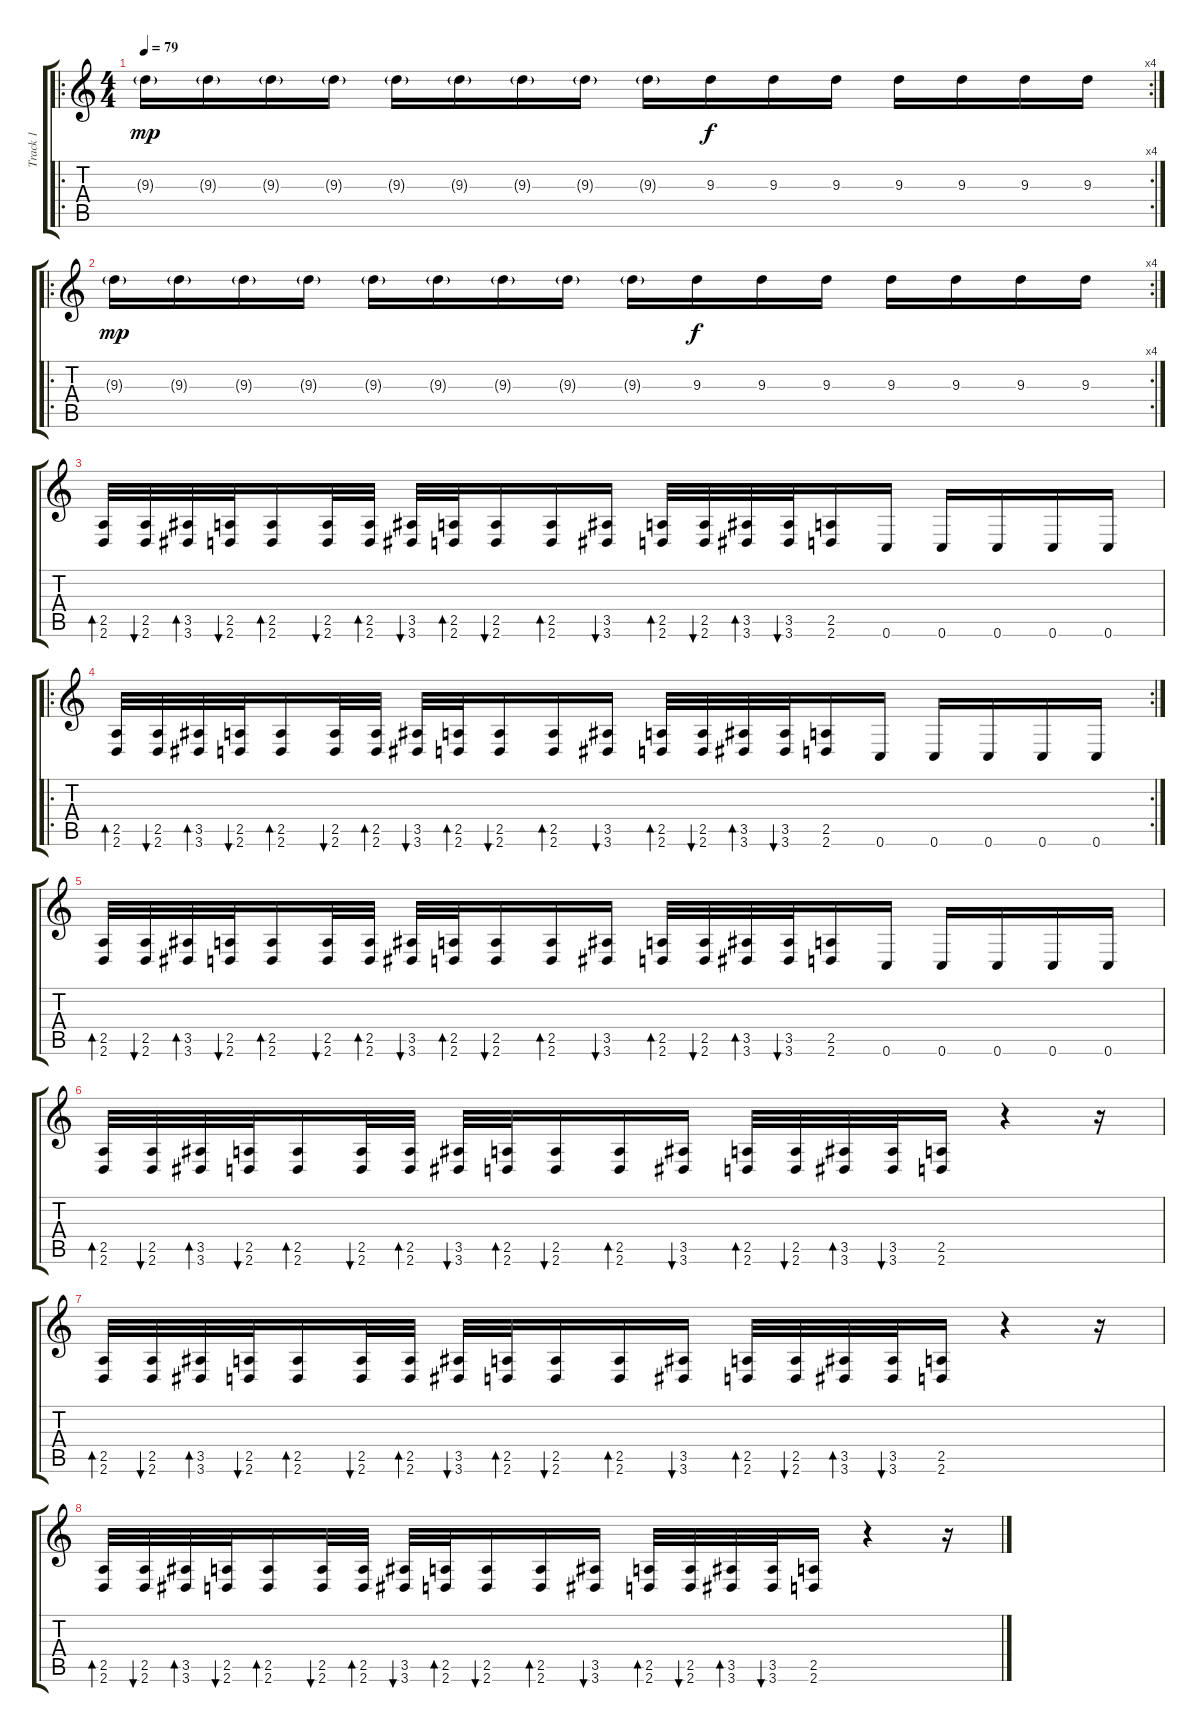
\track ("Track 1" "Track 1") {instrument overdrivenguitar}
\staff {score tabs}
\tuning (D4 A3 F3 C3 G2 C2) {hide}
\ro
\rc 4
\ts (4 4)
\tempo 79
\clef g2
\ks c
9.3{g}.16{dy mp instrument overdrivenguitar} 9.3{g}.16 9.3{g}.16 9.3{g}.16 9.3{g}.16 9.3{g}.16 9.3{g}.16 9.3{g}.16 9.3{g}.16 9.3.16{dy f} 9.3.16 9.3.16 9.3.16 9.3.16 9.3.16 9.3.16 |
\ro
\rc 4
9.3{g}.16{dy mp} 9.3{g}.16 9.3{g}.16 9.3{g}.16 9.3{g}.16 9.3{g}.16 9.3{g}.16 9.3{g}.16 9.3{g}.16 9.3.16{dy f} 9.3.16 9.3.16 9.3.16 9.3.16 9.3.16 9.3.16 |
(2.5 2.6).32{bd 60} (2.5 2.6).32{bu 60} (3.5 3.6).32{bd 60} (2.5 2.6).32{bu 60} (2.5 2.6).16{bd 60} (2.5 2.6).32{bu 60} (2.5 2.6).32{bd 60} (3.5 3.6).32{bu 60} (2.5 2.6).32{bd 60} (2.5 2.6).16{bu 60} (2.5 2.6).16{bd 60} (3.5 3.6).16{bu 60} (2.5 2.6).32{bd 60} (2.5 2.6).32{bu 60} (3.5 3.6).32{bd 60} (3.5 3.6).32{bu 60} (2.5 2.6).16 0.6.16 0.6.16 0.6.16 0.6.16 0.6.16 |
\ro
\rc 2
(2.5 2.6).32{bd 60} (2.5 2.6).32{bu 60} (3.5 3.6).32{bd 60} (2.5 2.6).32{bu 60} (2.5 2.6).16{bd 60} (2.5 2.6).32{bu 60} (2.5 2.6).32{bd 60} (3.5 3.6).32{bu 60} (2.5 2.6).32{bd 60} (2.5 2.6).16{bu 60} (2.5 2.6).16{bd 60} (3.5 3.6).16{bu 60} (2.5 2.6).32{bd 60} (2.5 2.6).32{bu 60} (3.5 3.6).32{bd 60} (3.5 3.6).32{bu 60} (2.5 2.6).16 0.6.16 0.6.16 0.6.16 0.6.16 0.6.16 |
(2.5 2.6).32{bd 60} (2.5 2.6).32{bu 60} (3.5 3.6).32{bd 60} (2.5 2.6).32{bu 60} (2.5 2.6).16{bd 60} (2.5 2.6).32{bu 60} (2.5 2.6).32{bd 60} (3.5 3.6).32{bu 60} (2.5 2.6).32{bd 60} (2.5 2.6).16{bu 60} (2.5 2.6).16{bd 60} (3.5 3.6).16{bu 60} (2.5 2.6).32{bd 60} (2.5 2.6).32{bu 60} (3.5 3.6).32{bd 60} (3.5 3.6).32{bu 60} (2.5 2.6).16 0.6.16 0.6.16 0.6.16 0.6.16 0.6.16 |
(2.5 2.6).32{bd 60} (2.5 2.6).32{bu 60} (3.5 3.6).32{bd 60} (2.5 2.6).32{bu 60} (2.5 2.6).16{bd 60} (2.5 2.6).32{bu 60} (2.5 2.6).32{bd 60} (3.5 3.6).32{bu 60} (2.5 2.6).32{bd 60} (2.5 2.6).16{bu 60} (2.5 2.6).16{bd 60} (3.5 3.6).16{bu 60} (2.5 2.6).32{bd 60} (2.5 2.6).32{bu 60} (3.5 3.6).32{bd 60} (3.5 3.6).32{bu 60} (2.5 2.6).16 r.4 r.16 |
(2.5 2.6).32{bd 60} (2.5 2.6).32{bu 60} (3.5 3.6).32{bd 60} (2.5 2.6).32{bu 60} (2.5 2.6).16{bd 60} (2.5 2.6).32{bu 60} (2.5 2.6).32{bd 60} (3.5 3.6).32{bu 60} (2.5 2.6).32{bd 60} (2.5 2.6).16{bu 60} (2.5 2.6).16{bd 60} (3.5 3.6).16{bu 60} (2.5 2.6).32{bd 60} (2.5 2.6).32{bu 60} (3.5 3.6).32{bd 60} (3.5 3.6).32{bu 60} (2.5 2.6).16 r.4 r.16 |
(2.5 2.6).32{bd 60} (2.5 2.6).32{bu 60} (3.5 3.6).32{bd 60} (2.5 2.6).32{bu 60} (2.5 2.6).16{bd 60} (2.5 2.6).32{bu 60} (2.5 2.6).32{bd 60} (3.5 3.6).32{bu 60} (2.5 2.6).32{bd 60} (2.5 2.6).16{bu 60} (2.5 2.6).16{bd 60} (3.5 3.6).16{bu 60} (2.5 2.6).32{bd 60} (2.5 2.6).32{bu 60} (3.5 3.6).32{bd 60} (3.5 3.6).32{bu 60} (2.5 2.6).16 r.4 r.16
